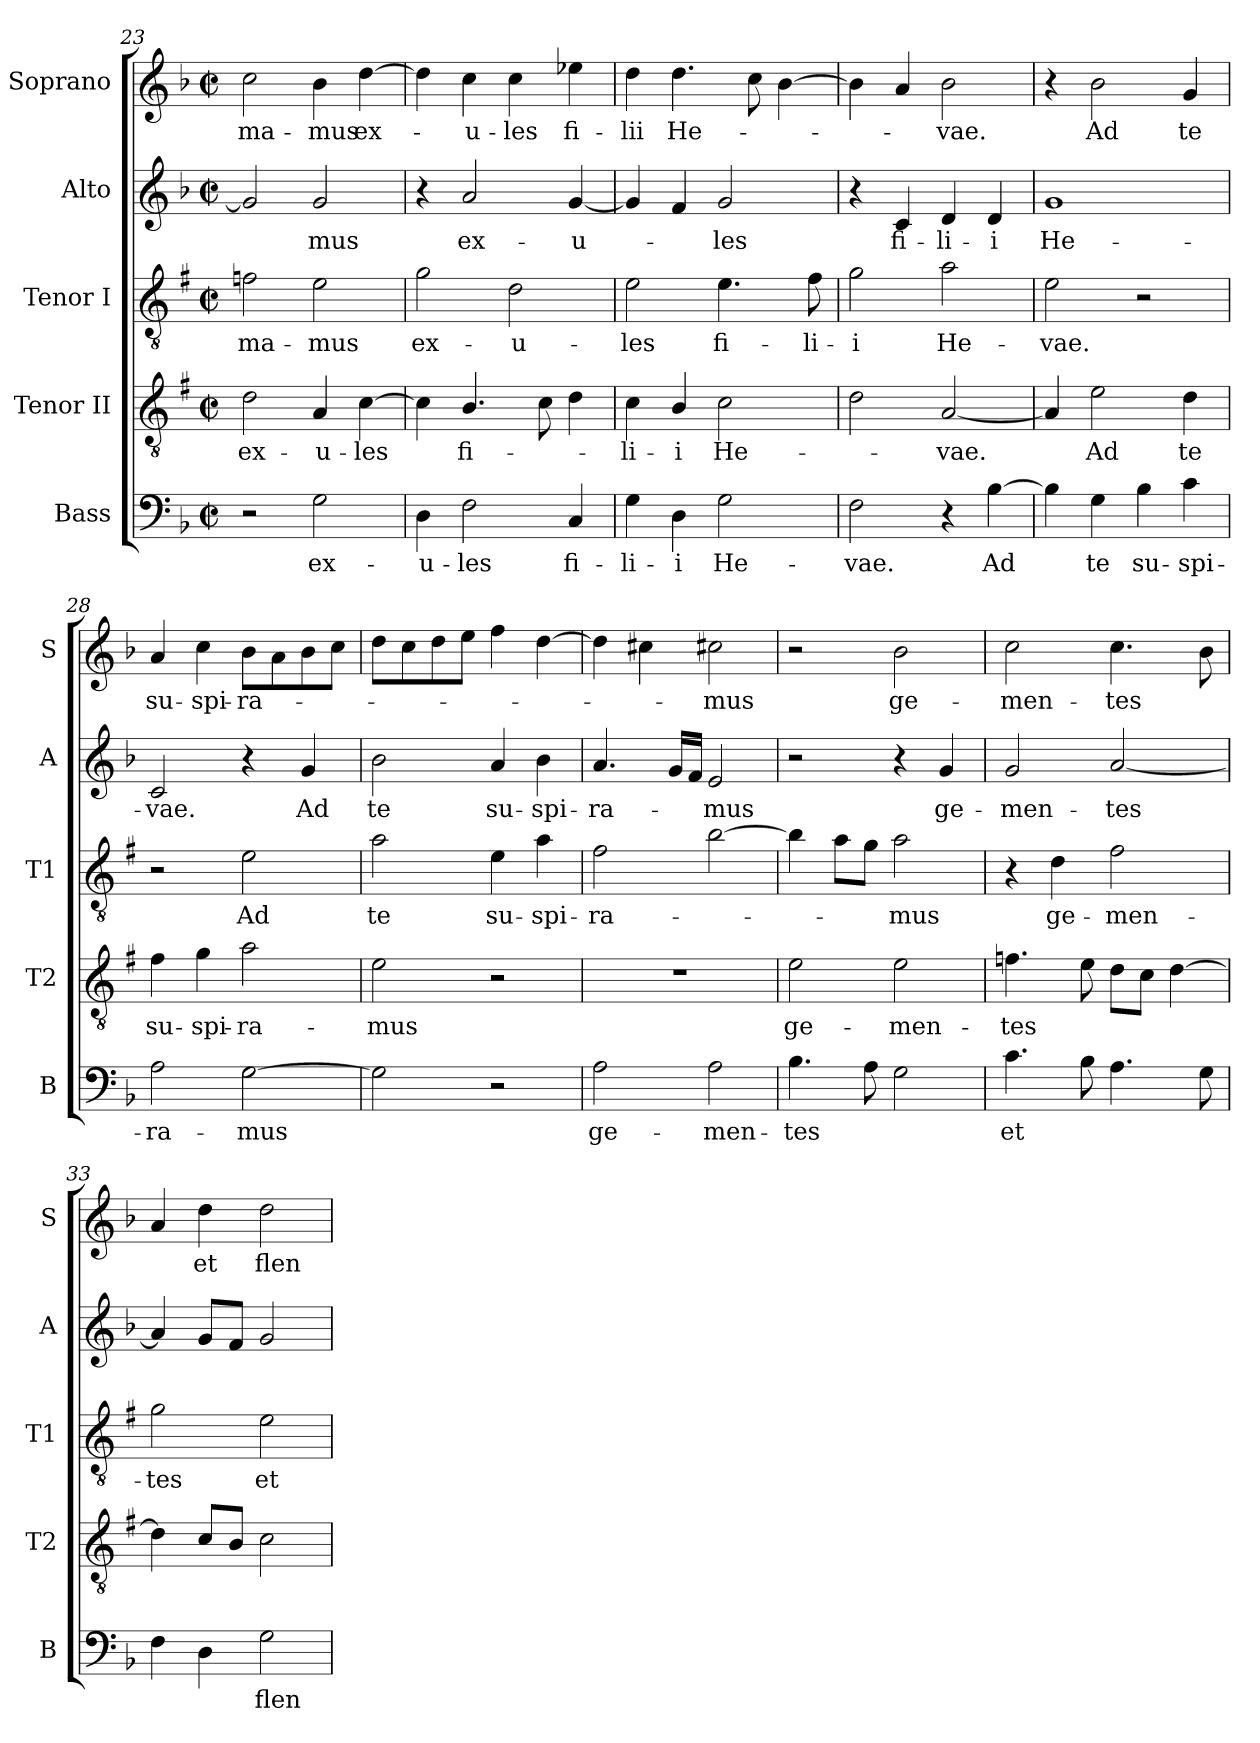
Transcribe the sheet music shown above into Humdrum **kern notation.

**kern	**text	**kern	**text	**kern	**text	**kern	**text	**kern	**text
*part5	*part5	*part4	*part4	*part3	*part3	*part2	*part2	*part1	*part1
*staff5	*staff5	*staff4	*staff4	*staff3	*staff3	*staff2	*staff2	*staff1	*staff1
*I"Bass	*	*I"Tenor II	*	*I"Tenor I	*	*I"Alto	*	*I"Soprano	*
*I'B	*	*I'T2	*	*I'T1	*	*I'A	*	*I'S	*
*clefF4	*	*clefGv2	*	*clefGv2	*	*clefG2	*	*clefG2	*
*	*	*ITrd1c2	*	*ITrd1c2	*	*	*	*	*
*k[b-]	*	*k[b-]	*	*k[b-]	*	*k[b-]	*	*k[b-]	*
*F:	*	*F:	*	*F:	*	*F:	*	*F:	*
*M2/2	*	*M2/2	*	*M2/2	*	*M2/2	*	*M2/2	*
*met(c|)	*	*met(c|)	*	*met(c|)	*	*met(c|)	*	*met(c|)	*
=23	=23	=23	=23	=23	=23	=23	=23	=23	=23
2r	.	2c\	ex-	2e-X\	-ma-	2g/]	.	2cc\	-ma-
2G\	ex-	4G/	-u-	2d\	-mus	2g/	-mus	4b-\	-mus
.	.	[4B-\	-les	.	.	.	.	[4dd\	ex-
!!LO:LB:g=z
=24	=24	=24	=24	=24	=24	=24	=24	=24	=24
4D\	-u-	4B-\]	.	2f\	ex-	4r	.	4dd\]	.
2F\	-les	4.A/	fi-	.	.	2a/	ex-	4cc\	-u-
.	.	.	.	2c\	-u-	.	.	4cc\	-les
.	.	8B-\	.	.	.	.	.	.	.
4C/	fi-	4c\	.	.	.	[4g/	-u-	4ee-X\	fi-
=25	=25	=25	=25	=25	=25	=25	=25	=25	=25
4G\	-li-	4B-\	-li-	2d\	-les	4g/]	.	4dd\	-lii
4D\	-i	4A/	-i	.	.	4f/	.	4.dd\	He-
2G\	He-	2B-\	He-	4.d\	fi-	2g/	-les	.	.
.	.	.	.	.	.	.	.	8cc\	.
.	.	.	.	.	.	.	.	[4b-\	.
.	.	.	.	8e\	-li-	.	.	.	.
=26	=26	=26	=26	=26	=26	=26	=26	=26	=26
2F\	-vae.	2c\	.	2f\	-i	4r	.	4b-\]	.
.	.	.	.	.	.	4c/	fi-	4a/	.
4r	.	[2G/	-vae.	2g\	He-	4d/	-li-	2b-\	-vae.
[4B-\	Ad	.	.	.	.	4d/	-i	.	.
=27	=27	=27	=27	=27	=27	=27	=27	=27	=27
4B-\]	.	4G/]	.	2d\	-vae.	1g	He-	4r	.
4G\	te	2d\	Ad	.	.	.	.	2b-\	Ad
4B-\	su-	.	.	2r	.	.	.	.	.
4c\	-spi-	4c\	te	.	.	.	.	4g/	te
=28	=28	=28	=28	=28	=28	=28	=28	=28	=28
2A\	-ra-	4e\	su-	2r	.	2c/	-vae.	4a/	su-
.	.	4f\	-spi-	.	.	.	.	4cc\	-spi-
[2G\	-mus	2g\	-ra-	2d\	Ad	4r	.	8b-\L	-ra-
.	.	.	.	.	.	.	.	8a\	.
.	.	.	.	.	.	4g/	Ad	8b-\	.
.	.	.	.	.	.	.	.	8cc\J	.
=29	=29	=29	=29	=29	=29	=29	=29	=29	=29
2G\]	.	2d\	-mus	2g\	te	2b-\	te	8dd\L	.
.	.	.	.	.	.	.	.	8cc\	.
.	.	.	.	.	.	.	.	8dd\	.
.	.	.	.	.	.	.	.	8ee\J	.
2r	.	2r	.	4d\	su-	4a/	su-	4ff\	.
.	.	.	.	4g\	-spi-	4b-\	-spi-	[4dd\	.
!!LO:PB:g=z
=30	=30	=30	=30	=30	=30	=30	=30	=30	=30
2A\	ge-	1r	.	2e\	-ra-	4.a/	-ra-	4dd\]	.
.	.	.	.	.	.	.	.	4cc#X\	.
.	.	.	.	.	.	16g/LL	.	.	.
.	.	.	.	.	.	16f/JJ	.	.	.
2A\	-men-	.	.	[2a\	.	2e/	-mus	2cc#X\	-mus
=31	=31	=31	=31	=31	=31	=31	=31	=31	=31
4.B-\	-tes	2d\	ge-	4a\]	.	2r	.	2r	.
.	.	.	.	8g\L	.	.	.	.	.
8A\	.	.	.	8f\J	.	.	.	.	.
2G\	.	2d\	-men-	2g\	-mus	4r	.	2b-\	ge-
.	.	.	.	.	.	4g/	ge-	.	.
=32	=32	=32	=32	=32	=32	=32	=32	=32	=32
4.c\	et	4.e-X\	-tes	4r	.	2g/	-men-	2cc\	-men-
.	.	.	.	4c\	ge-	.	.	.	.
8B-\	.	8d\	.	.	.	.	.	.	.
4.A\	.	8c\L	.	2e\	-men-	[2a/	-tes	4.cc\	-tes
.	.	8B-\J	.	.	.	.	.	.	.
.	.	[4c\	.	.	.	.	.	.	.
8G\	.	.	.	.	.	.	.	8b-\	.
=33	=33	=33	=33	=33	=33	=33	=33	=33	=33
4F\	.	4c\]	.	2f\	-tes	4a/]	.	4a/	.
4D\	.	8B-/L	.	.	.	8g/L	.	4dd\	et
.	.	8A/J	.	.	.	8f/J	.	.	.
2G\	flen-	2B-\	.	2d\	et	2g/	.	2dd\	flen-
=	=	=	=	=	=	=	=	=	=
*-	*-	*-	*-	*-	*-	*-	*-	*-	*-
